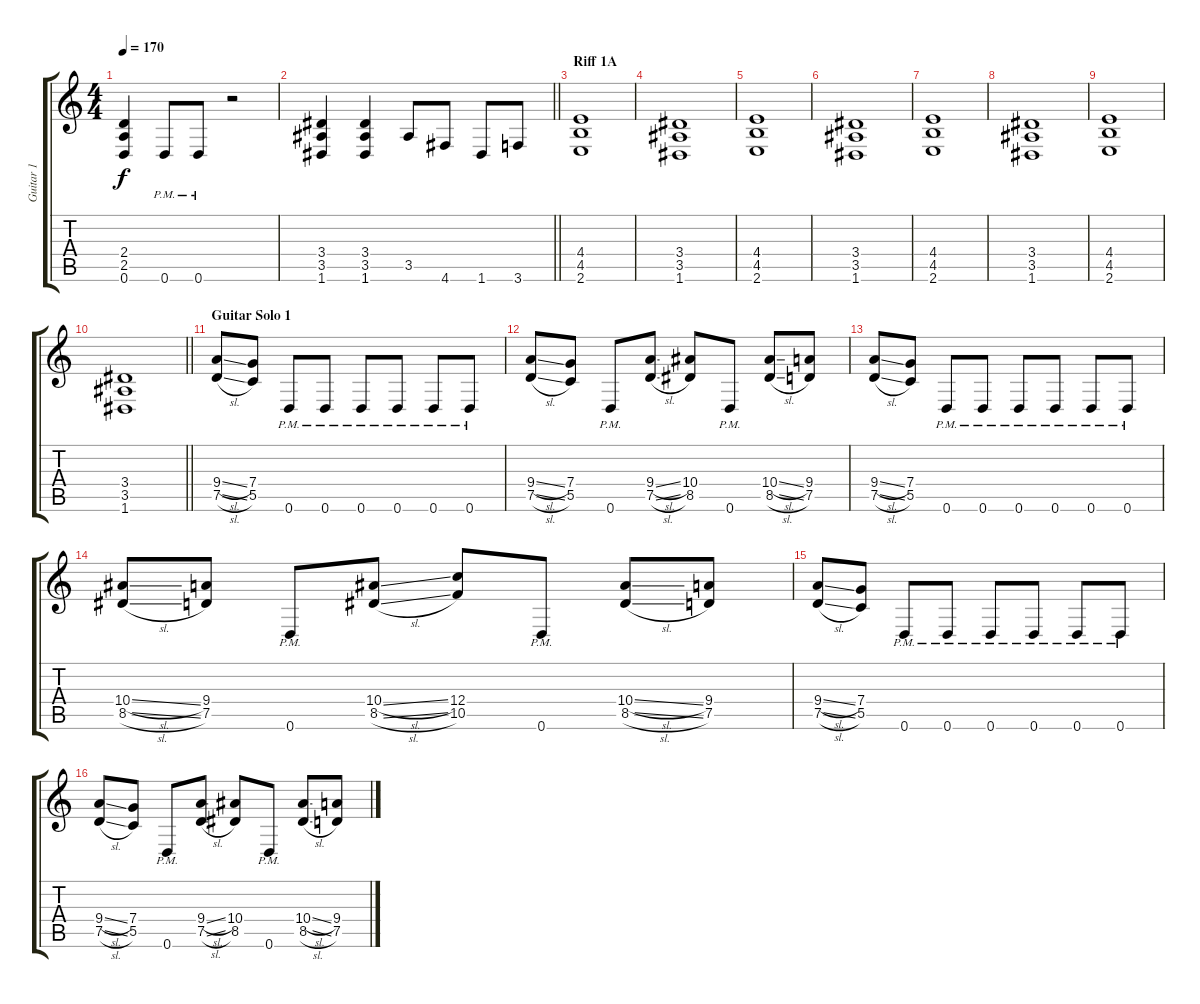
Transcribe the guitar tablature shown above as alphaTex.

\track ("Guitar 1" "Guitar 1") {instrument distortionguitar}
\staff {score tabs}
\tuning (D4 A3 F3 C3 G2 D2) {hide}
\ts (4 4)
\tempo 170
\clef g2
\ks c
(2.4 2.5 0.6).4{dy f} 0.6{pm}.8 0.6{pm}.8 r.2 |
\barLineRight lightlight
(3.4 3.5 1.6).4 (3.4 3.5 1.6).4 3.5.8 4.6.8 1.6.8 3.6.8 |
\section ("" "Riff 1A")
(4.4 4.5 2.6).1 |
(3.4 3.5 1.6).1 |
(4.4 4.5 2.6).1 |
(3.4 3.5 1.6).1 |
(4.4 4.5 2.6).1 |
(3.4 3.5 1.6).1 |
(4.4 4.5 2.6).1 |
\barLineRight lightlight
(3.4 3.5 1.6).1 |
\section ("" "Guitar Solo 1")
(9.4{sl} 7.5{sl}).8 (7.4 5.5).8 0.6{pm}.8 0.6{pm}.8 0.6{pm}.8 0.6{pm}.8 0.6{pm}.8 0.6{pm}.8 |
(9.4{sl} 7.5{sl}).8 (7.4 5.5).8 0.6{pm}.8 (9.4{sl} 7.5{sl}).8 (10.4 8.5).8 0.6{pm}.8 (10.4{sl} 8.5{sl}).8 (9.4 7.5).8 |
(9.4{sl} 7.5{sl}).8 (7.4 5.5).8 0.6{pm}.8 0.6{pm}.8 0.6{pm}.8 0.6{pm}.8 0.6{pm}.8 0.6{pm}.8 |
(10.4{sl} 8.5{sl}).8 (9.4 7.5).8 0.6{pm}.8 (10.4{sl} 8.5{sl}).8 (12.4 10.5).8 0.6{pm}.8 (10.4{sl} 8.5{sl}).8 (9.4 7.5).8 |
(9.4{sl} 7.5{sl}).8 (7.4 5.5).8 0.6{pm}.8 0.6{pm}.8 0.6{pm}.8 0.6{pm}.8 0.6{pm}.8 0.6{pm}.8 |
(9.4{sl} 7.5{sl}).8 (7.4 5.5).8 0.6{pm}.8 (9.4{sl} 7.5{sl}).8 (10.4 8.5).8 0.6{pm}.8 (10.4{sl} 8.5{sl}).8 (9.4 7.5).8
